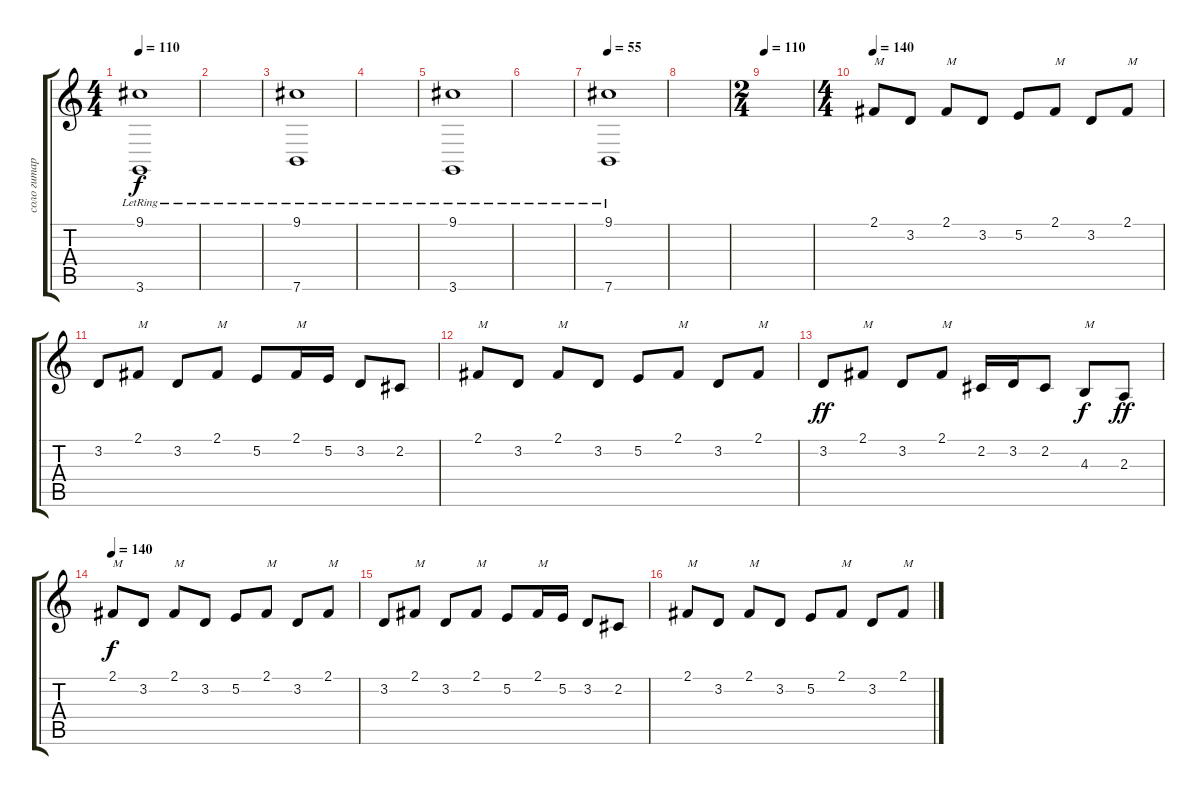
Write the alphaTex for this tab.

\track ("соло гитара" "соло гитар") {instrument electricgrandpiano}
\staff {score tabs}
\tuning (E4 B3 G3 D3 A2 E2) {hide}
\ts (4 4)
\tempo 110
\clef g2
\ks c
(9.1{lr} 3.6{lr}).1{dy f instrument electricgrandpiano} |
|
(9.1{lr} 7.6{lr}).1 |
|
(9.1{lr} 3.6{lr}).1 |
|
\tempo 55
(9.1{lr} 7.6{lr}).1 |
|
\ts (2 4)
\tempo 110
|
\ts (4 4)
\tempo 140
2.1.8{txt "М"} 3.2.8 2.1.8{txt "М"} 3.2.8 5.2.8 2.1.8{txt "М"} 3.2.8 2.1.8{txt "М"} |
3.2.8 2.1.8{txt "M"} 3.2.8 2.1.8{txt "M"} 5.2.8 2.1.16{txt "M"} 5.2.16 3.2.8 2.2.8 |
2.1.8{txt "М"} 3.2.8 2.1.8{txt "М"} 3.2.8 5.2.8 2.1.8{txt "М"} 3.2.8 2.1.8{txt "М"} |
3.2.8{dy ff} 2.1.8{txt "M"} 3.2.8 2.1.8{txt "M"} 2.2.16 3.2.16 2.2.8 4.3.8{txt "M" dy f} 2.3.8{dy ff} |
\tempo 140
2.1.8{txt "М" dy f} 3.2.8 2.1.8{txt "М"} 3.2.8 5.2.8 2.1.8{txt "М"} 3.2.8 2.1.8{txt "М"} |
3.2.8 2.1.8{txt "M"} 3.2.8 2.1.8{txt "M"} 5.2.8 2.1.16{txt "M"} 5.2.16 3.2.8 2.2.8 |
2.1.8{txt "М"} 3.2.8 2.1.8{txt "М"} 3.2.8 5.2.8 2.1.8{txt "М"} 3.2.8 2.1.8{txt "М"}
